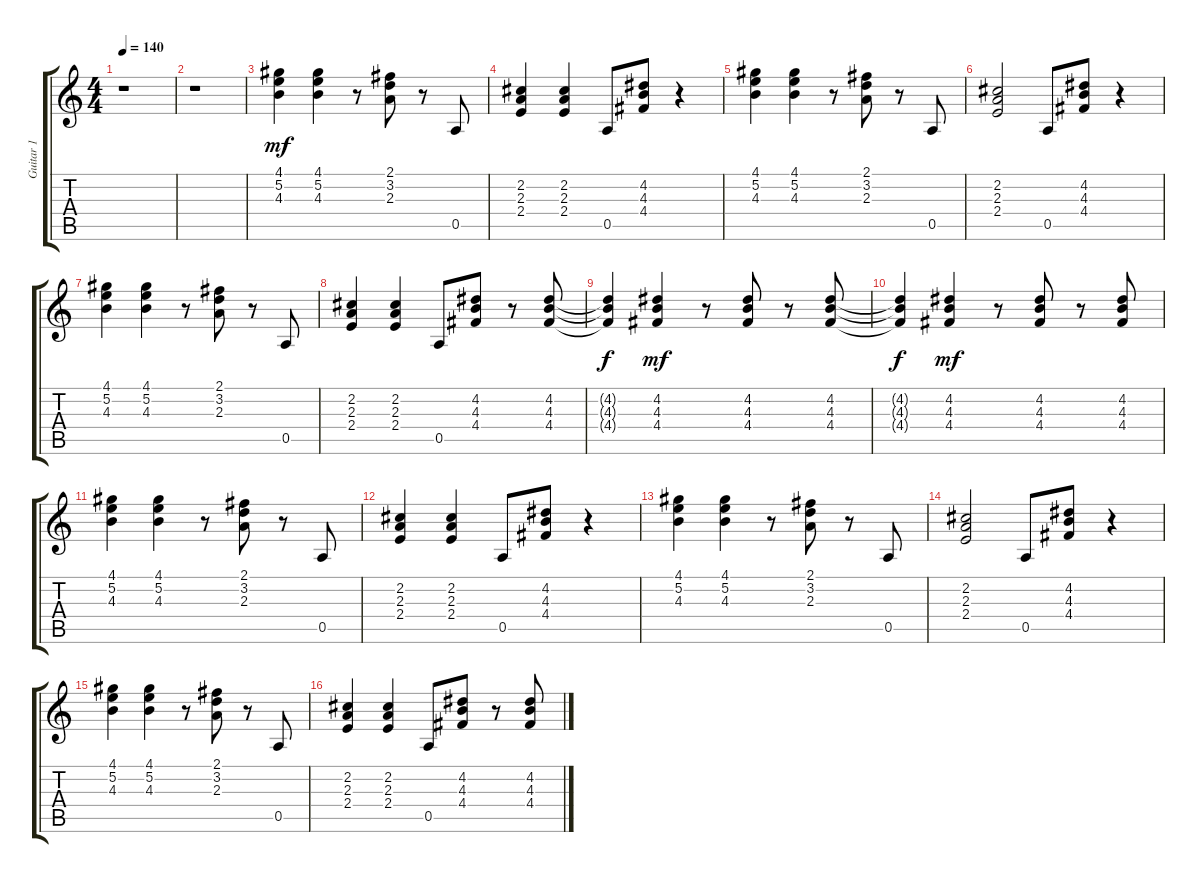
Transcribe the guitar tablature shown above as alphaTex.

\track ("Guitar 1" "Guitar 1") {instrument distortionguitar}
\staff {score tabs}
\tuning (E4 B3 G3 D3 A2 E2) {hide}
\ts (4 4)
\tempo 140
\clef g2
\ks c
r.1{dy f} |
r.1 |
(4.1 5.2 4.3).4{dy mf} (4.1 5.2 4.3).4 r.8 (2.1 3.2 2.3).8 r.8 0.5.8 |
(2.2 2.3 2.4).4 (2.2 2.3 2.4).4 0.5.8 (4.2 4.3 4.4).8 r.4 |
(4.1 5.2 4.3).4 (4.1 5.2 4.3).4 r.8 (2.1 3.2 2.3).8 r.8 0.5.8 |
(2.2 2.3 2.4).2 0.5.8 (4.2 4.3 4.4).8 r.4 |
(4.1 5.2 4.3).4 (4.1 5.2 4.3).4 r.8 (2.1 3.2 2.3).8 r.8 0.5.8 |
(2.2 2.3 2.4).4 (2.2 2.3 2.4).4 0.5.8 (4.2 4.3 4.4).8 r.8 (4.2 4.3 4.4).8 |
(4.2{t} 4.3{t} 4.4{t}).4{dy f} (4.2 4.3 4.4).4{dy mf} r.8 (4.2 4.3 4.4).8 r.8 (4.2 4.3 4.4).8 |
(4.2{t} 4.3{t} 4.4{t}).4{dy f} (4.2 4.3 4.4).4{dy mf} r.8 (4.2 4.3 4.4).8 r.8 (4.2 4.3 4.4).8 |
(4.1 5.2 4.3).4 (4.1 5.2 4.3).4 r.8 (2.1 3.2 2.3).8 r.8 0.5.8 |
(2.2 2.3 2.4).4 (2.2 2.3 2.4).4 0.5.8 (4.2 4.3 4.4).8 r.4 |
(4.1 5.2 4.3).4 (4.1 5.2 4.3).4 r.8 (2.1 3.2 2.3).8 r.8 0.5.8 |
(2.2 2.3 2.4).2 0.5.8 (4.2 4.3 4.4).8 r.4 |
(4.1 5.2 4.3).4 (4.1 5.2 4.3).4 r.8 (2.1 3.2 2.3).8 r.8 0.5.8 |
(2.2 2.3 2.4).4 (2.2 2.3 2.4).4 0.5.8 (4.2 4.3 4.4).8 r.8 (4.2 4.3 4.4).8
